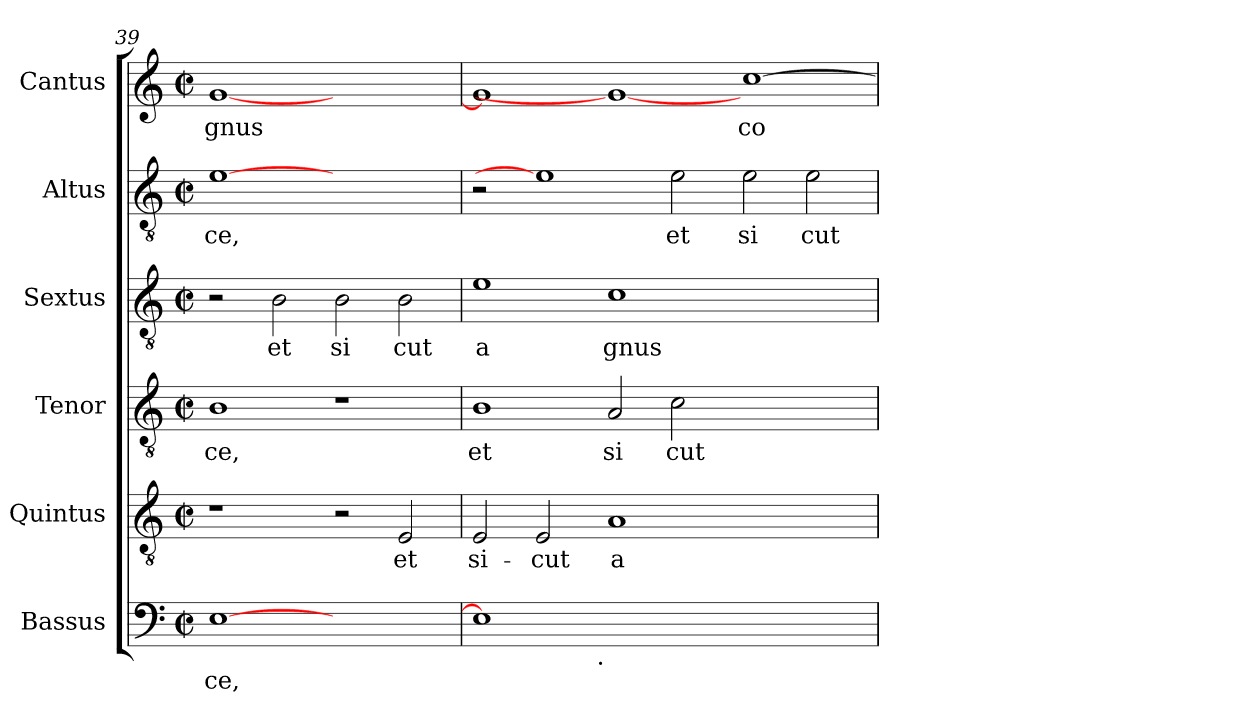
**kern	**text	**kern	**text	**kern	**text	**kern	**text	**kern	**text	**kern	**text
*part6	*part6	*part5	*part5	*part4	*part4	*part3	*part3	*part2	*part2	*part1	*part1
*staff6	*staff6	*staff5	*staff5	*staff4	*staff4	*staff3	*staff3	*staff2	*staff2	*staff1	*staff1
*I"Bassus	*	*I"Quintus	*	*I"Tenor	*	*I"Sextus	*	*I"Altus	*	*I"Cantus	*
*clefF4	*	*clefGv2	*	*clefGv2	*	*clefGv2	*	*clefGv2	*	*clefG2	*
*M2/2	*	*M2/2	*	*M2/2	*	*M2/2	*	*M2/2	*	*M2/2	*
*met(c|)	*	*met(c|)	*	*met(c|)	*	*met(c|)	*	*met(c|)	*	*met(c|)	*
=39	=39	=39	=39	=39	=39	=39	=39	=39	=39	=39	=39
!	!LO:LY:b:cj	!	!	!	!LO:LY:b:cj	!	!	!	!LO:LY:b:cj	!	!LO:LY:b
[1E	ce,	1r	.	1B	ce,	2r	.	[1e	ce,	[<1g	gnus
!	!	!	!	!	!	!	!LO:LY:b:cj	!	!	!	!
.	.	.	.	.	.	2B\	et	.	.	.	.
!	!	!	!	!	!	!	!LO:LY:b:cj	!	!	!	!
1ryy	.	2r	.	1r	.	2B\	si	1ryy	.	1ryy	.
!	!	!	!LO:LY:b:cj	!	!	!	!LO:LY:b:cj	!	!	!	!
.	.	2E/	et	.	.	2B\	cut	.	.	.	.
=40	=40	=40	=40	=40	=40	=40	=40	=40	=40	=40	=40
!	!	!	!LO:LY:b:cj	!	!LO:LY:b:cj	!	!LO:LY:b:cj	!	!	!	!
*^	*	*	*	*	*	*	*	*	*	*	*
1E]	2ryy	.	2E/	si-	1B	et	1e	a	2r	.	1g]	.
!	!	!	!	!LO:LY:b:cj	!	!	!	!	!	!	!	!
.	4...ryy	.	2E/	-cut	.	.	.	.	1e]	.	.	.
!	!LO:TX:b:t=.	!	!	!	!	!	!	!	!	!	!	!
.	1ryy	.	.	.	.	.	.	.	.	.	.	.
!	!	!	!	!LO:LY:b:cj	!	!LO:LY:b:cj	!	!LO:LY:b:cj	!	!	!	!
0ryy	.	.	1A	a-	2A/	si	1c	gnus	.	.	1g_	.
!	!	!	!	!	!	!LO:LY:b:cj	!	!	!	!LO:LY:b:cj	!	!
.	.	.	.	.	2c\	cut	.	.	2e\	et	.	.
.	1ryy	.	.	.	.	.	.	.	.	.	.	.
!	!	!	!	!	!	!	!	!	!	!LO:LY:b:cj	!	!LO:LY:b:cj
.	.	.	1ryy	.	1ryy	.	1ryy	.	2e\	si	[<1cc	co
!	!	!	!	!	!	!	!	!	!	!LO:LY:b:cj	!	!
.	.	.	.	.	.	.	.	.	2e\	cut	.	.
.	32ryy	.	.	.	.	.	.	.	.	.	.	.
*v	*v	*	*	*	*	*	*	*	*	*	*	*
=	=	=	=	=	=	=	=	=	=	=	=
*-	*-	*-	*-	*-	*-	*-	*-	*-	*-	*-	*-
